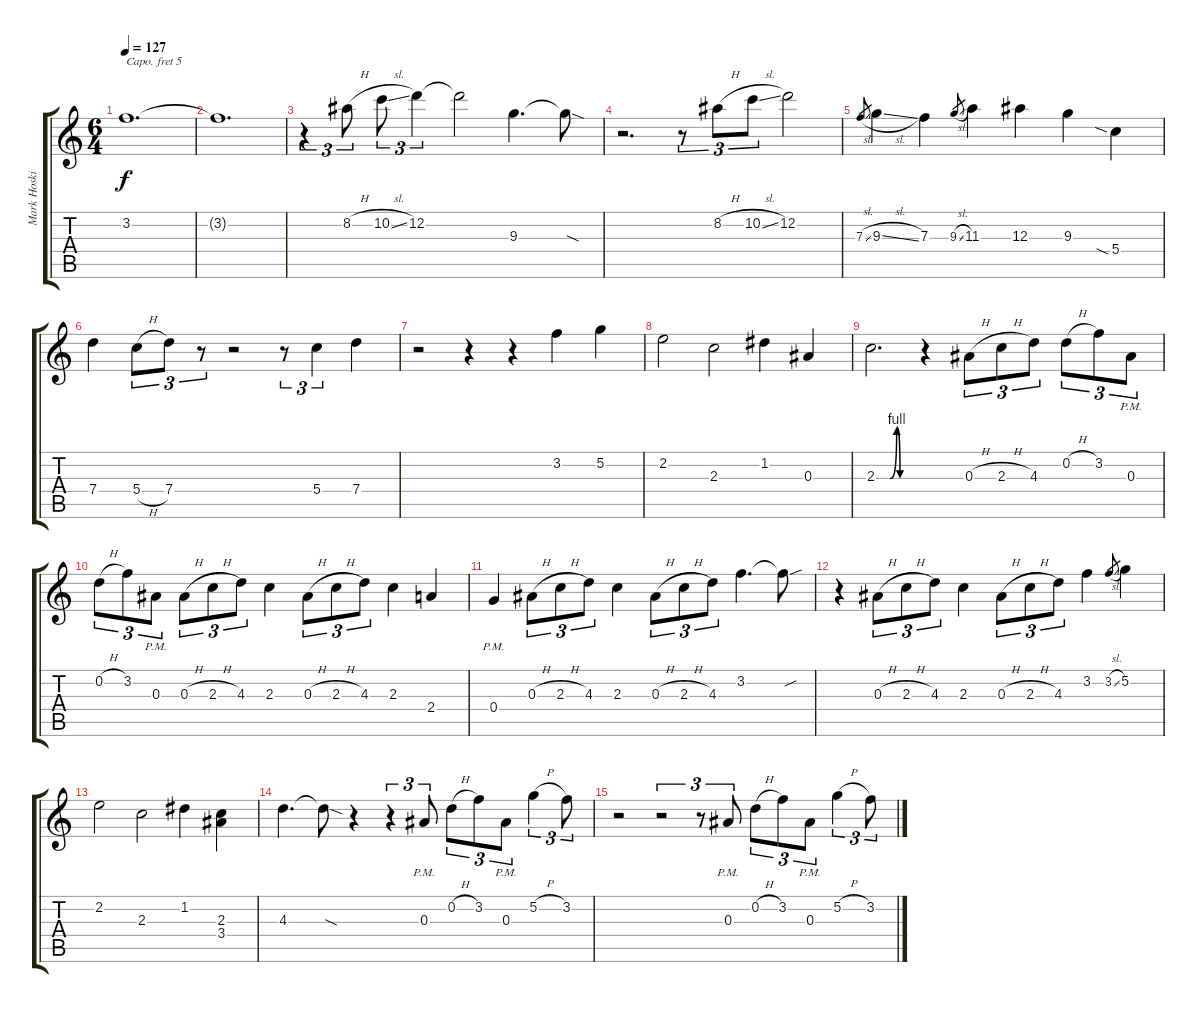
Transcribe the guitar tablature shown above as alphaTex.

\track ("Mark Hosking - Guitar" "Mark Hoski") {instrument overdrivenguitar}
\staff {score tabs}
\capo 5
\tuning (D4 A3 F3 D3 A2 D2) {hide}
\ts (6 4)
\tempo 127
\clef g2
\ks c
3.2{t}.1{d dy f} |
3.2{t}.1{d} |
r.4{tu (3 2)} 8.2{h}.8{tu (3 2)} 10.2{sl}.8{tu (3 2)} 12.2.4{tu (3 2)} 12.2{t}.2 9.3.4{d} 9.3{sod t}.8 |
r.2{d} r.8{tu (3 2)} 8.2{h}.8{tu (3 2)} 10.2{sl}.8{tu (3 2)} 12.2.2 |
7.3{sl}.8{gr} 9.3{sl}.4 7.3.4 9.3{sl}.8{gr} 11.3.4 12.3.4 9.3.4 5.4{sia}.4 |
7.4.4 5.4{h}.8{tu (3 2)} 7.4.8{tu (3 2)} r.8{tu (3 2)} r.2 r.8{tu (3 2)} 5.4.4{tu (3 2)} 7.4.4 |
r.2 r.4 r.4 3.2.4 5.2.4 |
2.2.2 2.3.2 1.2.4 0.3.4 |
2.3{be (custom 0 0 20 0 30 4 35 0 40 0 50 0 55 0 60 0)}.2{d} r.4 0.3{h}.8{tu (3 2)} 2.3{h}.8{tu (3 2)} 4.3.8{tu (3 2)} 0.2{h}.8{tu (3 2)} 3.2.8{tu (3 2)} 0.3{pm}.8{tu (3 2)} |
0.2{h}.8{tu (3 2)} 3.2.8{tu (3 2)} 0.3{pm}.8{tu (3 2)} 0.3{h}.8{tu (3 2)} 2.3{h}.8{tu (3 2)} 4.3.8{tu (3 2)} 2.3.4 0.3{h}.8{tu (3 2)} 2.3{h}.8{tu (3 2)} 4.3.8{tu (3 2)} 2.3.4 2.4.4 |
0.4{pm}.4 0.3{h}.8{tu (3 2)} 2.3{h}.8{tu (3 2)} 4.3.8{tu (3 2)} 2.3.4 0.3{h}.8{tu (3 2)} 2.3{h}.8{tu (3 2)} 4.3.8{tu (3 2)} 3.2.4{d} 3.2{sou t}.8 |
r.4 0.3{h}.8{tu (3 2)} 2.3{h}.8{tu (3 2)} 4.3.8{tu (3 2)} 2.3.4 0.3{h}.8{tu (3 2)} 2.3{h}.8{tu (3 2)} 4.3.8{tu (3 2)} 3.2.4 3.2{sl}.8{gr} 5.2.4 |
2.2.2 2.3.2 1.2.4 (2.3 3.4).4 |
4.3.4{d} 4.3{sod t}.8 r.4 r.4{tu (3 2)} 0.3{pm}.8{tu (3 2)} 0.2{h}.8{tu (3 2)} 3.2.8{tu (3 2)} 0.3{pm}.8{tu (3 2)} 5.2{h}.4{tu (3 2)} 3.2.8{tu (3 2)} |
r.2 r.2{tu (3 2)} r.8{tu (3 2)} 0.3{pm}.8{tu (3 2)} 0.2{h}.8{tu (3 2)} 3.2.8{tu (3 2)} 0.3{pm}.8{tu (3 2)} 5.2{h}.4{tu (3 2)} 3.2.8{tu (3 2)}
